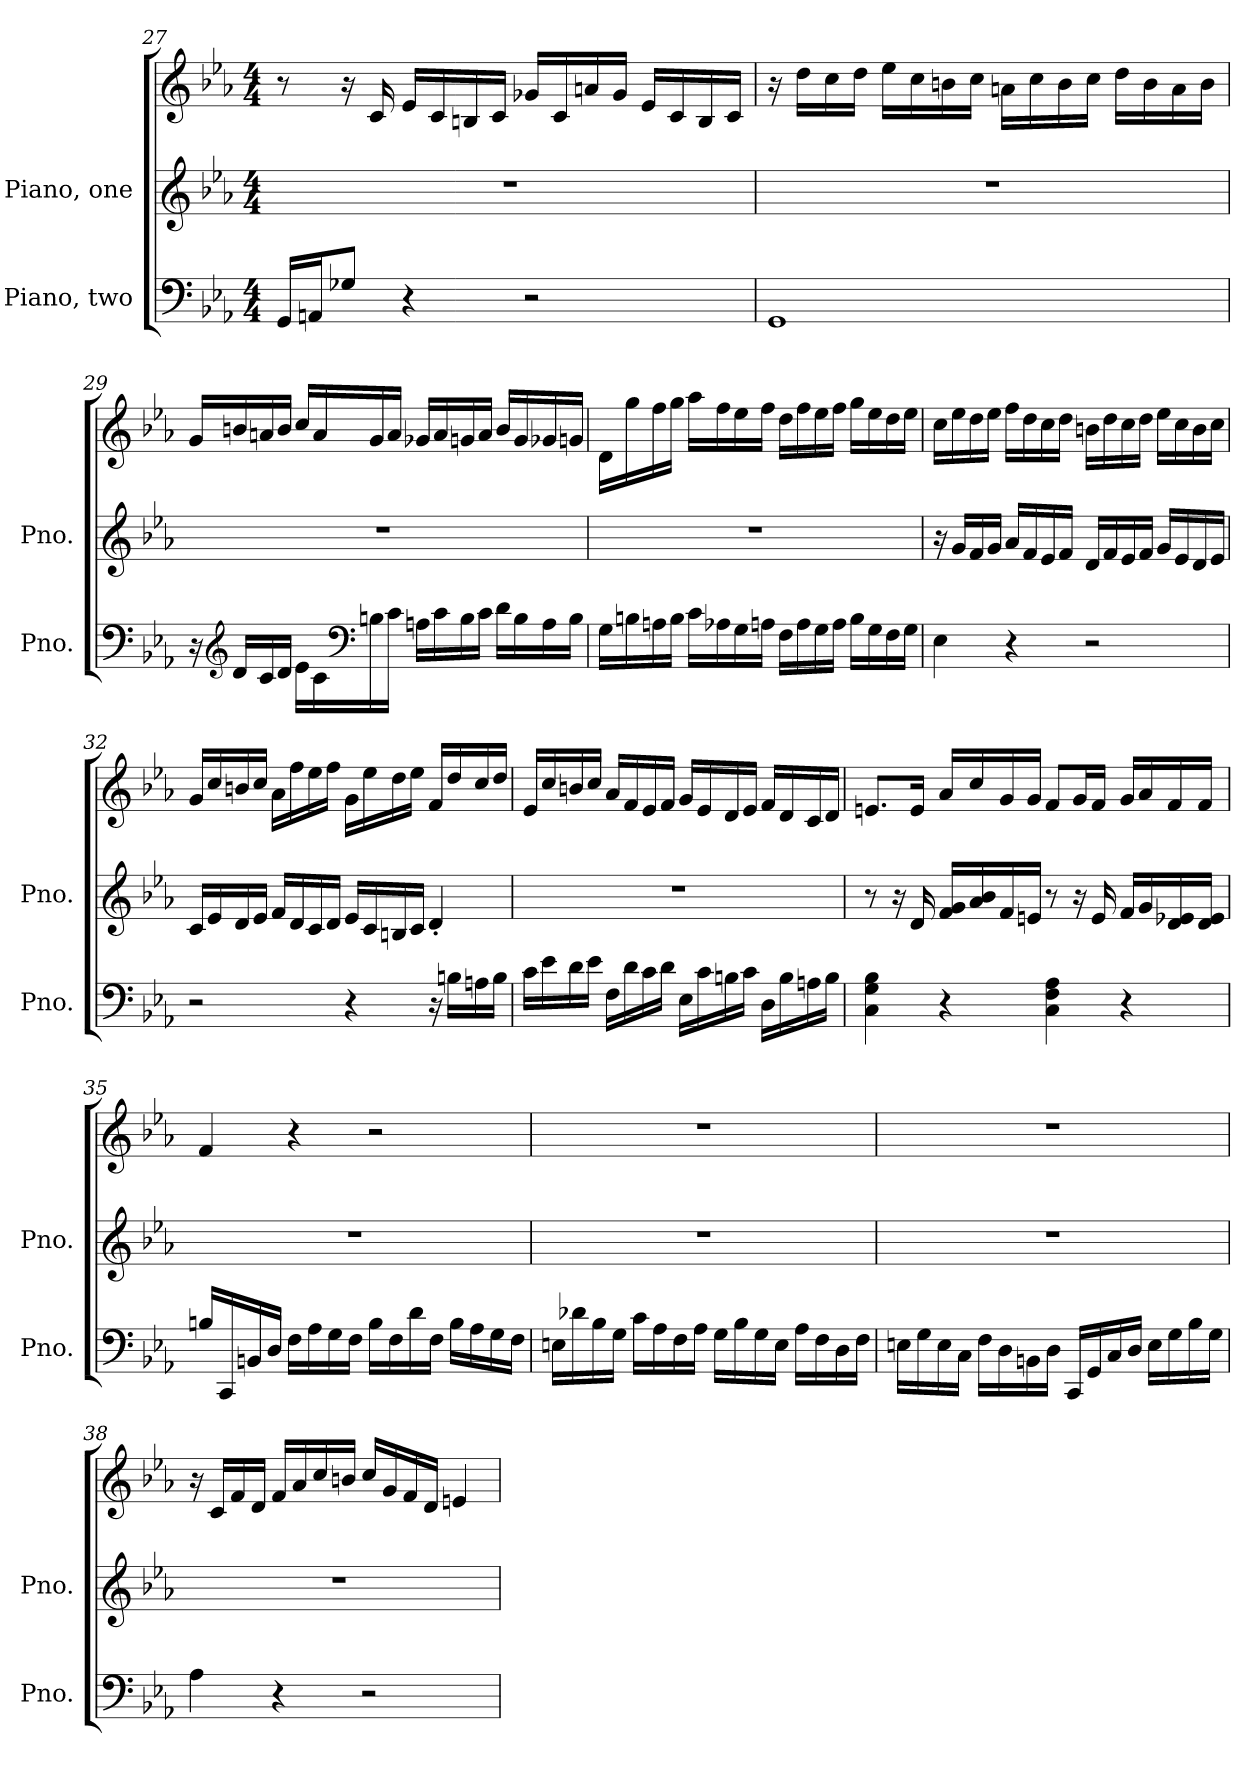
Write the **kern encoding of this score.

**kern	**kern	**kern
*part2	*part1	*part1
*staff3	*staff2	*staff1
*I"Piano, two	*I"Piano, one	*
*I'Pno.	*I'Pno.	*
!!LO:PB:g=z
*clefF4	*clefG2	*clefG2
*k[b-e-a-]	*k[b-e-a-]	*k[b-e-a-]
*M4/4	*M4/4	*M4/4
=27	=27	=27
16GG/LL	1r	8r
16AAn/J	.	.
8G-X/J	.	16r
.	.	16c/
4r	.	16e-/LL
.	.	16c/
.	.	16Bn/
.	.	16c/JJ
2r	.	16g-X/LL
.	.	16c/
.	.	16an/
.	.	16g-/JJ
.	.	16e-/LL
.	.	16c/
.	.	16B/
.	.	16c/JJ
=28	=28	=28
1GG	1r	16r
.	.	16dd\LL
.	.	16cc\
.	.	16dd\JJ
.	.	16ee-\LL
.	.	16cc\
.	.	16bn\
.	.	16cc\JJ
.	.	16an\LL
.	.	16cc\
.	.	16b\
.	.	16cc\JJ
.	.	16dd\LL
.	.	16b\
.	.	16a\
.	.	16b\JJ
!!LO:LB:g=z
=29	=29	=29
16r	1r	16g/LL
*clefG2	*	*
16d/LL	.	16bn/
16c/	.	16an/
16d/JJ	.	16b/JJ
16e-\LL	.	16cc/LL
16c\	.	16a/
*clefF4	*	*
16Bn\	.	16g/
16c\JJ	.	16a/JJ
16An\LL	.	16g-X/LL
16c\	.	16a/
16B\	.	16gn/
16c\JJ	.	16a/JJ
16d\LL	.	16b/LL
16B\	.	16g/
16A\	.	16g-X/
16B\JJ	.	16gn/JJ
=30	=30	=30
16G\LL	1r	16d\LL
16Bn\	.	16gg\
16An\	.	16ff\
16B\JJ	.	16gg\JJ
16c\LL	.	16aa-\LL
16A-X\	.	16ff\
16G\	.	16ee-\
16An\JJ	.	16ff\JJ
16F\LL	.	16dd\LL
16A\	.	16ff\
16G\	.	16ee-\
16A\JJ	.	16ff\JJ
16B\LL	.	16gg\LL
16G\	.	16ee-\
16F\	.	16dd\
16G\JJ	.	16ee-\JJ
!!LO:LB:g=z
=31	=31	=31
4E-\	16r	16cc\LL
.	16g/LL	16ee-\
.	16f/	16dd\
.	16g/JJ	16ee-\JJ
4r	16a-/LL	16ff\LL
.	16f/	16dd\
.	16e-/	16cc\
.	16f/JJ	16dd\JJ
2r	16d/LL	16bn\LL
.	16f/	16dd\
.	16e-/	16cc\
.	16f/JJ	16dd\JJ
.	16g/LL	16ee-\LL
.	16e-/	16cc\
.	16d/	16b\
.	16e-/JJ	16cc\JJ
=32	=32	=32
2r	16c/LL	16g/LL
.	16e-/	16cc/
.	16d/	16bn/
.	16e-/JJ	16cc/JJ
.	16f/LL	16a-\LL
.	16d/	16ff\
.	16c/	16ee-\
.	16d/JJ	16ff\JJ
4r	16e-/LL	16g\LL
.	16c/	16ee-\
.	16Bn/	16dd\
.	16c/JJ	16ee-\JJ
16r	4d'/	16f/LL
16Bn\LL	.	16dd/
16An\	.	16cc/
16B\JJ	.	16dd/JJ
!!LO:LB:g=z
=33	=33	=33
16c\LL	1r	16e-/LL
16e-\	.	16cc/
16d\	.	16bn/
16e-\JJ	.	16cc/JJ
16F\LL	.	16a-/LL
16d\	.	16f/
16c\	.	16e-/
16d\JJ	.	16f/JJ
16E-\LL	.	16g/LL
16c\	.	16e-/
16Bn\	.	16d/
16c\JJ	.	16e-/JJ
16D\LL	.	16f/LL
16B\	.	16d/
16An\	.	16c/
16B\JJ	.	16d/JJ
=34	=34	=34
4C\ 4G\ 4B-\	8r	8.en/L
.	16r	.
.	16d/	16e/Jk
4r	16f/ 16g/LL	16a-/LL
.	16a-/ 16b-/	16cc/
.	16f/	16g/
.	16en/JJ	16g/JJ
4C\ 4F\ 4A-\	8r	8f/L
.	16r	16g/L
.	16e/	16f/JJ
4r	16f/LL	16g/LL
.	16g/	16a-/
.	16d/ 16e-X/	16f/
.	16d/ 16e-/JJ	16f/JJ
!!LO:PB:g=z
=35	=35	=35
16Bn/LL	1r	4f/
16CC/	.	.
16BBn/	.	.
16D/JJ	.	.
16F\LL	.	4r
16A-\	.	.
16G\	.	.
16F\JJ	.	.
16B\LL	.	2r
16F\	.	.
16d\	.	.
16F\JJ	.	.
16B\LL	.	.
16A-\	.	.
16G\	.	.
16F\JJ	.	.
=36	=36	=36
16En\LL	1r	1r
16d-X\	.	.
16B-\	.	.
16G\JJ	.	.
16c\LL	.	.
16A-\	.	.
16F\	.	.
16A-\JJ	.	.
16G\LL	.	.
16B-\	.	.
16G\	.	.
16E\JJ	.	.
16A-\LL	.	.
16F\	.	.
16D\	.	.
16F\JJ	.	.
!!LO:LB:g=z
=37	=37	=37
16En\LL	1r	1r
16G\	.	.
16E\	.	.
16C\JJ	.	.
16F\LL	.	.
16D\	.	.
16BBn\	.	.
16D\JJ	.	.
16CC/LL	.	.
16GG/	.	.
16C/	.	.
16D/JJ	.	.
16E\LL	.	.
16G\	.	.
16B-\	.	.
16G\JJ	.	.
=38	=38	=38
4A-\	1r	16r
.	.	16c/LL
.	.	16f/
.	.	16d/JJ
4r	.	16f/LL
.	.	16a-/
.	.	16cc/
.	.	16bn/JJ
2r	.	16cc/LL
.	.	16g/
.	.	16f/
.	.	16d/JJ
.	.	4en/
=	=	=
*-	*-	*-
